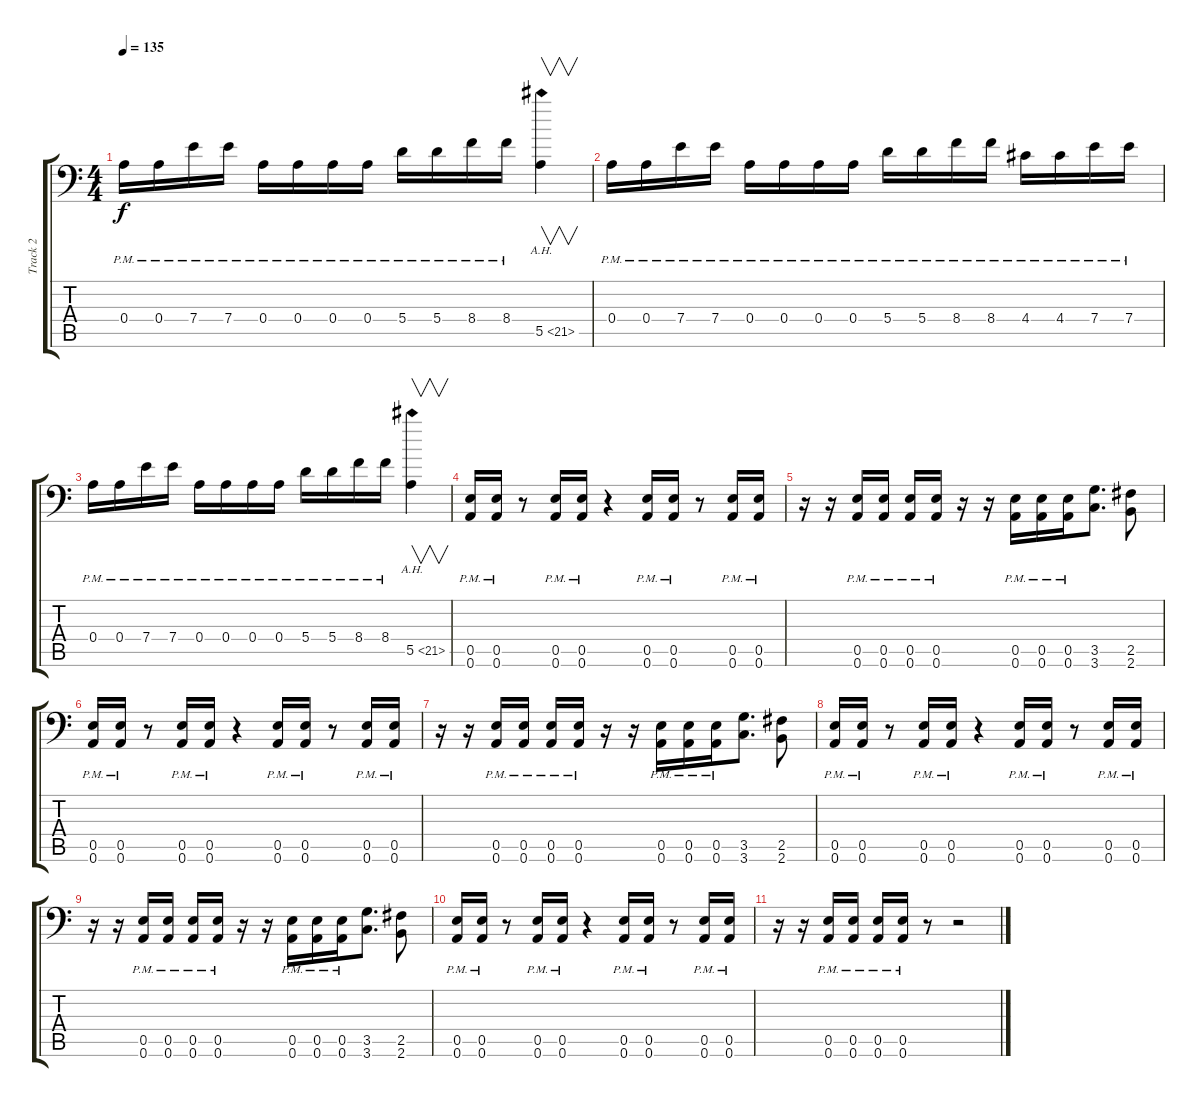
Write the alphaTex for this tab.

\track ("Track 2" "Track 2") {instrument distortionguitar}
\staff {score tabs}
\tuning (B3 Gb3 D3 A2 E2 A1) {hide}
\ts (4 4)
\tempo 135
\clef f4
\ks c
0.4{pm}.16{dy f} 0.4{pm}.16 7.4{pm}.16 7.4{pm}.16 0.4{pm}.16 0.4{pm}.16 0.4{pm}.16 0.4{pm}.16 5.4{pm}.16 5.4{pm}.16 8.4{pm}.16 8.4{pm}.16 5.5{ah 16}.4{v} |
0.4{pm}.16 0.4{pm}.16 7.4{pm}.16 7.4{pm}.16 0.4{pm}.16 0.4{pm}.16 0.4{pm}.16 0.4{pm}.16 5.4{pm}.16 5.4{pm}.16 8.4{pm}.16 8.4{pm}.16 4.4{pm}.16 4.4{pm}.16 7.4{pm}.16 7.4{pm}.16 |
0.4{pm}.16 0.4{pm}.16 7.4{pm}.16 7.4{pm}.16 0.4{pm}.16 0.4{pm}.16 0.4{pm}.16 0.4{pm}.16 5.4{pm}.16 5.4{pm}.16 8.4{pm}.16 8.4{pm}.16 5.5{ah 16}.4{v} |
(0.5{pm} 0.6{pm}).16 (0.5{pm} 0.6{pm}).16 r.8 (0.5{pm} 0.6{pm}).16 (0.5{pm} 0.6{pm}).16 r.4 (0.5{pm} 0.6{pm}).16 (0.5{pm} 0.6{pm}).16 r.8 (0.5{pm} 0.6{pm}).16 (0.5{pm} 0.6{pm}).16 |
r.16 r.16 (0.5{pm} 0.6{pm}).16 (0.5{pm} 0.6{pm}).16 (0.5{pm} 0.6{pm}).16 (0.5{pm} 0.6{pm}).16 r.16 r.16 (0.5{pm} 0.6{pm}).16 (0.5{pm} 0.6{pm}).16 (0.5{pm} 0.6{pm}).16 (3.5 3.6).8{d} (2.5 2.6).8 |
(0.5{pm} 0.6{pm}).16 (0.5{pm} 0.6{pm}).16 r.8 (0.5{pm} 0.6{pm}).16 (0.5{pm} 0.6{pm}).16 r.4 (0.5{pm} 0.6{pm}).16 (0.5{pm} 0.6{pm}).16 r.8 (0.5{pm} 0.6{pm}).16 (0.5{pm} 0.6{pm}).16 |
r.16 r.16 (0.5{pm} 0.6{pm}).16 (0.5{pm} 0.6{pm}).16 (0.5{pm} 0.6{pm}).16 (0.5{pm} 0.6{pm}).16 r.16 r.16 (0.5{pm} 0.6{pm}).16 (0.5{pm} 0.6{pm}).16 (0.5{pm} 0.6{pm}).16 (3.5 3.6).8{d} (2.5 2.6).8 |
(0.5{pm} 0.6{pm}).16 (0.5{pm} 0.6{pm}).16 r.8 (0.5{pm} 0.6{pm}).16 (0.5{pm} 0.6{pm}).16 r.4 (0.5{pm} 0.6{pm}).16 (0.5{pm} 0.6{pm}).16 r.8 (0.5{pm} 0.6{pm}).16 (0.5{pm} 0.6{pm}).16 |
r.16 r.16 (0.5{pm} 0.6{pm}).16 (0.5{pm} 0.6{pm}).16 (0.5{pm} 0.6{pm}).16 (0.5{pm} 0.6{pm}).16 r.16 r.16 (0.5{pm} 0.6{pm}).16 (0.5{pm} 0.6{pm}).16 (0.5{pm} 0.6{pm}).16 (3.5 3.6).8{d} (2.5 2.6).8 |
(0.5{pm} 0.6{pm}).16 (0.5{pm} 0.6{pm}).16 r.8 (0.5{pm} 0.6{pm}).16 (0.5{pm} 0.6{pm}).16 r.4 (0.5{pm} 0.6{pm}).16 (0.5{pm} 0.6{pm}).16 r.8{txt ""} (0.5{pm} 0.6{pm}).16 (0.5{pm} 0.6{pm}).16 |
r.16 r.16 (0.5{pm} 0.6{pm}).16 (0.5{pm} 0.6{pm}).16 (0.5{pm} 0.6{pm}).16 (0.5{pm} 0.6{pm}).16 r.8 r.2
